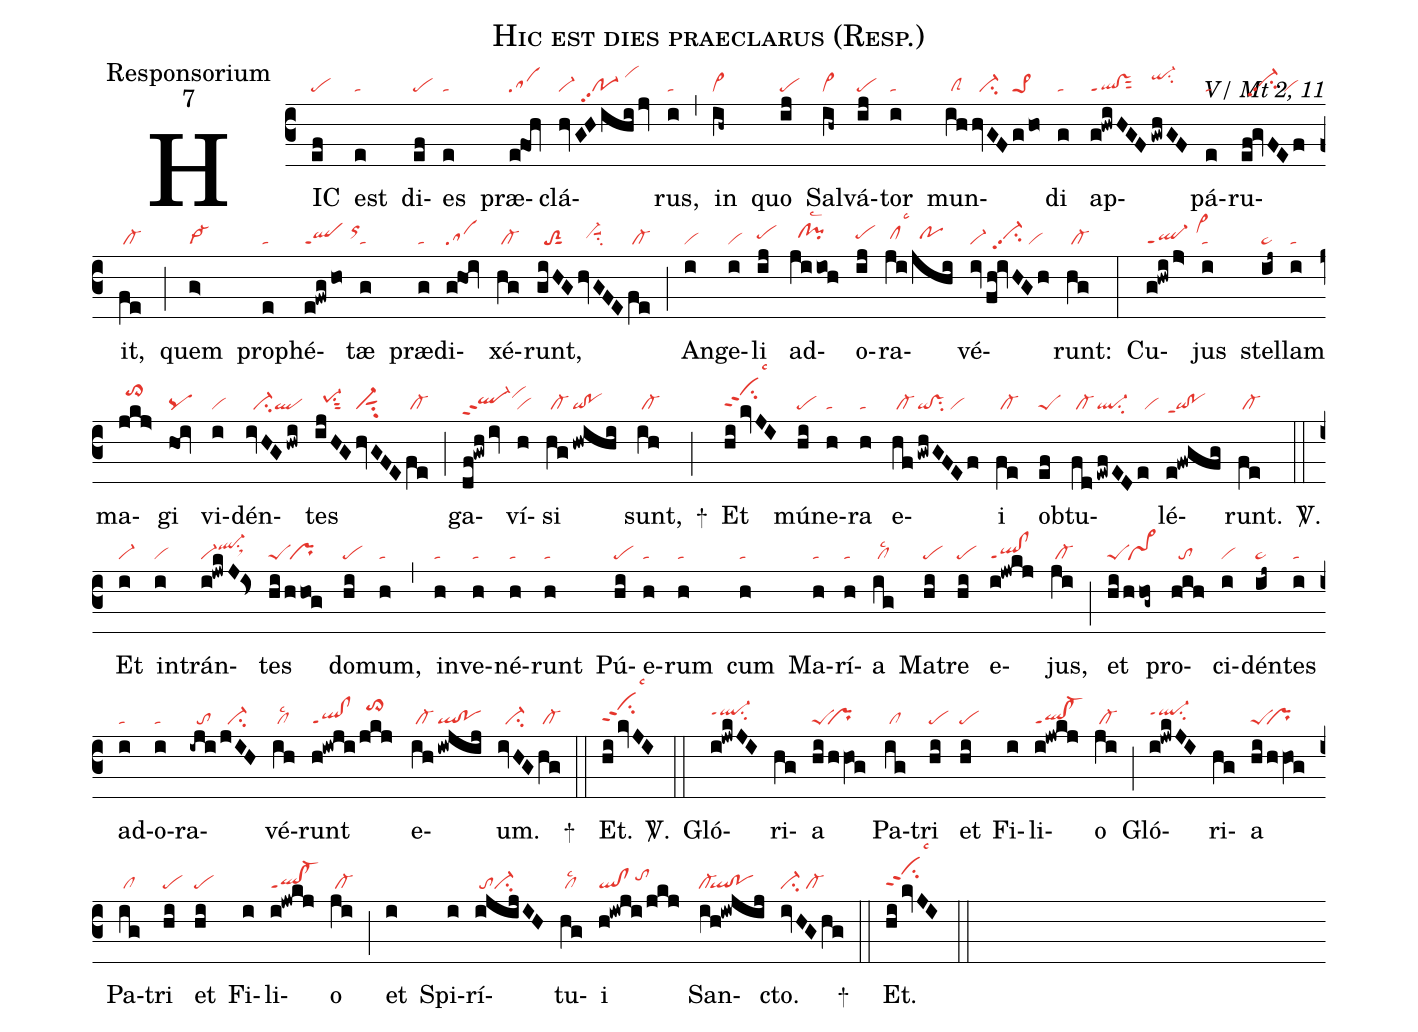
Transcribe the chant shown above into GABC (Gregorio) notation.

name:Hic est dies praeclarus (Resp.);
office-part:Responsorium;
mode:7;
commentary:V/ Mt 2, 11;
nabc-lines:1;
%%
(c3)
HIC(ef|pe) est(e|ta) di(ef|pe)es(e|ta) præ(e!foh|sa)clá(hv|vi-|/GHihi/jv|//po-1pp2/vihk)rus,(i|ta) (,)
in(ih~|cl~) quo(ij|pe) Sal(ih~|cl~)vá(ij|pe)tor(i|ta) mun(ih|/clS|hvGF|//ci-|gho>|pe>1)di(g|ta) ap(g!hwiHGF|ql!vsppt1sut2|/gwhGF|qi-hjsu2)pá(e|ta)ru(ef!gvFEf|//vi-hhpp2su2/vi)it,(fe|/cl-) (;)
quem(g>|vi->) pro(e|ta)phé(e!fwg/ho|qlppt1/orhj)tæ(g|ta) præ(g|ta)di(g!hoi|sa)xé(hg|/cl-)runt,(giHG|//toS2sut1|hvGFE|//vi-hhsuu1su2|fe|/cl-) (;)
An(i|vi)ge(i|vi)li(ij|pehh) ad(jiioh|//clhh!pihhlsc2)o(ij|pehh)ra(ji|/clhhlsc3|/jhi|//pohh)vé(iv|vi-|/fh!ivHGh|//vi-hhpp2su2/vi)runt:(hg|/cl-) (:)
Cu(g!hwi/j>|ql-ppt1/vi>hj)jus(i|ta) stel(ij~|pe~)lam(i|ta) ma(jkj>|//to>hk)gi(hoi|pq) vi(i|vi)dén(ivHG/Hwi|//ci-ql)tes(ijHG|//pe-1hhsu1sut2|hvGFE|vi-sut1su2|fe|/cl-) (;)
ga(df!gwh/iv|ql-hhppt2vihj)ví(h|vi)si(hg|/cl-|!hwihi|qi!po) sunt,(ih|/cl-) +(;)
Et(hi/kvJI|vihkppt2su2lsc3) mú(hi|pe)ne(h|ta)ra(h|ta) e(hf|/cl-|!gwhGFEf|qi!vssu2/vi)i(fe|/cl-) ob(ef|peS)tu(fd|/cl-|!ewfEDe|ql-su2/vi)lé(e!fwgfg|qi!poppt1)runt.(fe|/cl-) <sp>V/</sp>.(::)
Et(i|vi-) in(i|vi)trán(i!jwkJ!Is>|vi-ql-hisu1sux1)tes(hi|peS|/hhog|/pr) do(hi|pe)mum,(h|ta) (,)
in(h|ta)ve(h|ta)né(h|ta)runt(h|ta) Pú(hi|pe)e(h|ta)rum(h|ta) cum(h|ta) Ma(h|ta)rí(h|ta)a(ig|/cllsc2) Ma(hi|pe)tre(hi|pe) e(i!jwkj|ql!clppt1)jus,(ji|/cl-) (;)
et(hi|peS|/hhog~|/pr~) pro(hih|//to)ci(i|vi)dén(ij~|pe~)tes(i|ta) ad(i|ta)o(i|ta)ra(-iji|//to|jIH|//ci-)vé(ih|/cllsc2)runt(h!iwji|ql!clppt1|/jkj|//to>hk) e(ih|/cl-|!iwjij|ql!po)um.(ivHG|//ci-|hg|/cl-) +(::)
Et.(hi/kvJI|vihkppt2su2lsc3) <sp>V/</sp>.(::)
Gló(i!jwkJI|ql-hippt1su2)ri(hg)a(hi/hhVO!g|peS``pr) Pa(ig|/cl)tri(hi|pe) et(hi|pe) Fi(i)li(i!jwkj|ql!cl-ppt1)o(ji|/cl-) (;)
Gló(i!jwkJI|ql-hippt1su2)ri(hg)a(hi/hhVO!g|peS``pr) Pa(ig|/cl)tri(hi|pe) et(hi|pe) Fi(i)li(i!jwkj|ql!cl-ppt1)o(ji|/cl-) (;)
et(i) Spi(i)rí(i!@jijIH|/toci-)tu(hg|/cllsc2)i(h!iwji/jkj|ql!cl/tohi) San(ih!iw!@jij|cl-``ql!po)cto.(ivHGhg|ci-/cl-) +(::)
Et.(hi/kvJI|vihkppt2su2lsc3) (::)
